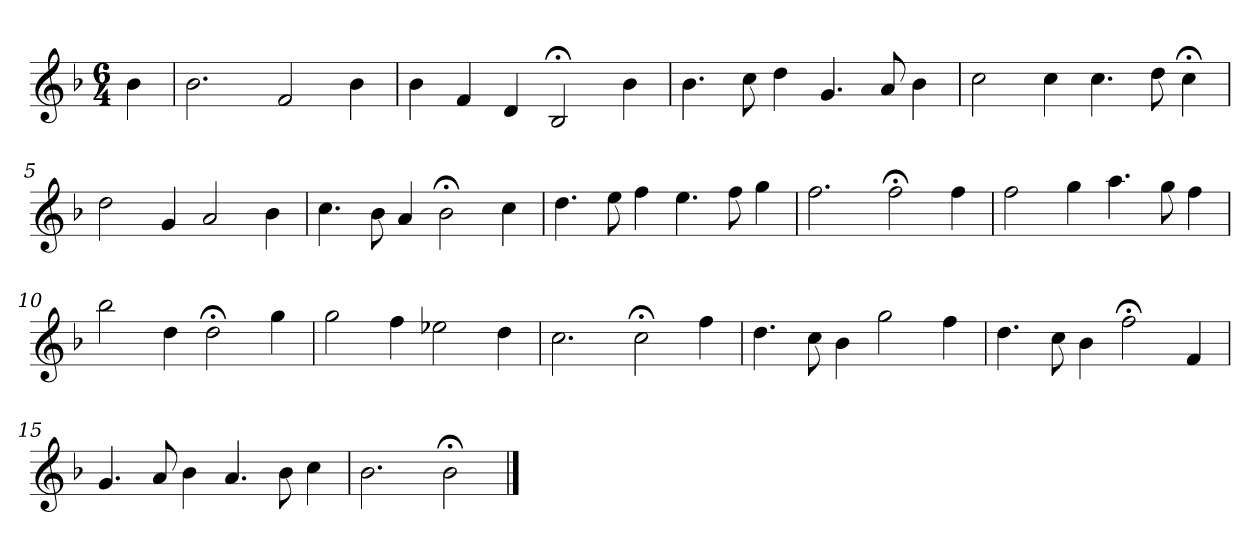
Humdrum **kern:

**kern
*part1
*staff1
*k[b-]
*F:
*M6/4
*MM120
=
4b-
=1
2.b-
2f
4b-
=2
4b-
4f
4d
2B-;<
4b-
=3
4.b-
8cc
4dd
4.g
8a
4b-
=4
2cc
4cc
4.cc
8dd
4cc;<
=5
2dd
4g
2a
4b-
=6
4.cc
8b-
4a
2b-;<
4cc
=7
4.dd
8ee
4ff
4.ee
8ff
4gg
=8
2.ff
2ff;<
4ff
=9
2ff
4gg
4.aa
8gg
4ff
=10
2bb-
4dd
2dd;<
4gg
=11
2gg
4ff
2ee-X
4dd
=12
2.cc
2cc;<
4ff
=13
4.dd
8cc
4b-
2gg
4ff
=14
4.dd
8cc
4b-
2ff;<
4f
=15
4.g
8a
4b-
4.a
8b-
4cc
=16
2.b-
2b-;<
==
*-
